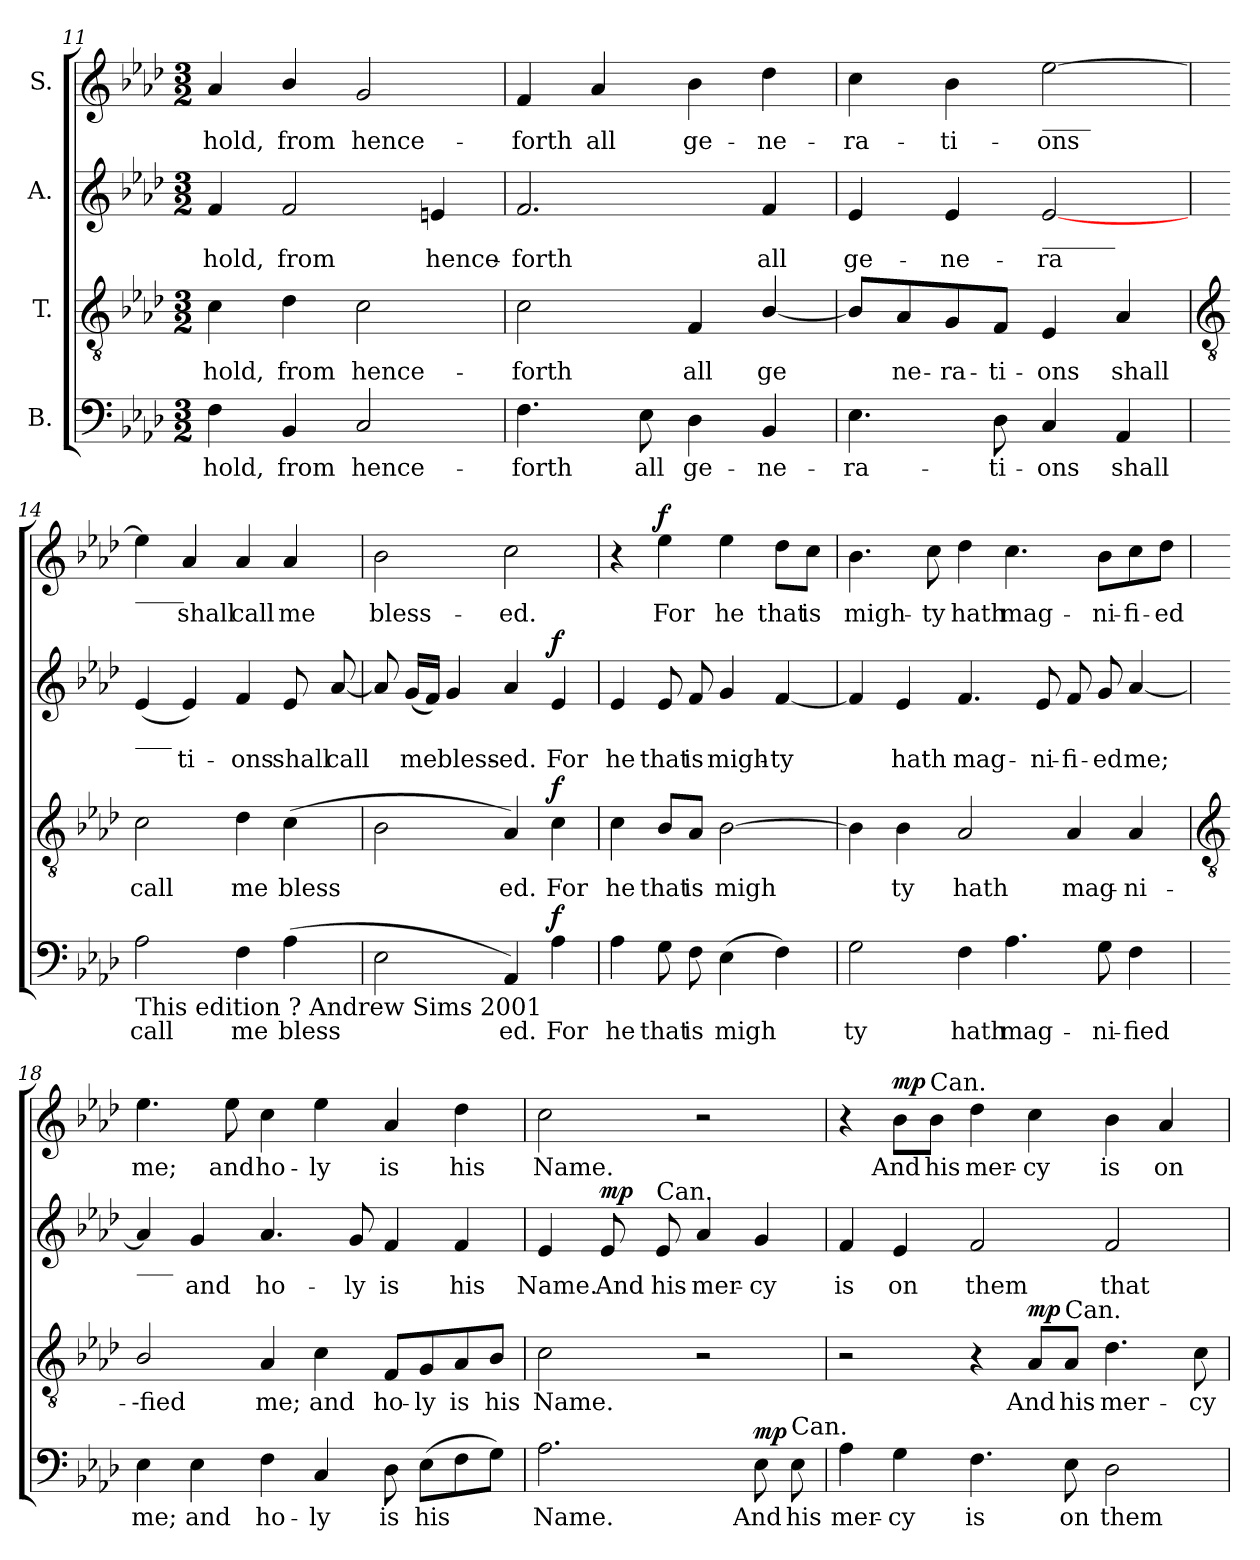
**kern	**text	**dynam	**kern	**text	**dynam	**kern	**text	**dynam	**kern	**text	**dynam
*part4	*part4	*part4	*part3	*part3	*part3	*part2	*part2	*part2	*part1	*part1	*part1
*staff4	*staff4	*staff4	*staff3	*staff3	*staff3	*staff2	*staff2	*staff2	*staff1	*staff1	*staff1
*I"B.	*	*	*I"T.	*	*	*I"A.	*	*	*I"S.	*	*
*clefF4	*	*	*clefGv2	*	*	*clefG2	*	*	*clefG2	*	*
*k[b-e-a-d-]	*	*	*k[b-e-a-d-]	*	*	*k[b-e-a-d-]	*	*	*k[b-e-a-d-]	*	*
*A-:	*	*	*A-:	*	*	*A-:	*	*	*A-:	*	*
*M3/2	*	*	*M3/2	*	*	*M3/2	*	*	*M3/2	*	*
=11	=11	=11	=11	=11	=11	=11	=11	=11	=11	=11	=11
!	!LO:LY:b	!	!	!LO:LY:b	!	!	!LO:LY:b	!	!	!LO:LY:b	!
4F	-hold,	.	4c	-hold,	.	4f	-hold,	.	4a-	-hold,	.
!	!LO:LY:b	!	!	!LO:LY:b	!	!	!LO:LY:b	!	!	!LO:LY:b	!
4BB-	from	.	4d-	from	.	2f	from	.	4b-/	from	.
!	!LO:LY:b	!	!	!LO:LY:b	!	!	!	!	!	!LO:LY:b	!
2C	hence-	.	2c	hence-	.	.	.	.	2g	hence-	.
!	!	!	!	!	!	!	!LO:LY:b	!	!	!	!
.	.	.	.	.	.	4en	hence-	.	.	.	.
=12	=12	=12	=12	=12	=12	=12	=12	=12	=12	=12	=12
!	!LO:LY:b	!	!	!LO:LY:b	!	!	!LO:LY:b	!	!	!LO:LY:b	!
4.F	-forth	.	2c	-forth	.	2.f	-forth	.	4f	-forth	.
!	!	!	!	!	!	!	!	!	!	!LO:LY:b	!
.	.	.	.	.	.	.	.	.	4a-	all	.
!	!LO:LY:b	!	!	!	!	!	!	!	!	!	!
8E-	all	.	.	.	.	.	.	.	.	.	.
!	!LO:LY:b	!	!	!LO:LY:b	!	!	!	!	!	!LO:LY:b	!
4D-	ge-	.	4F	all	.	.	.	.	4b-	ge-	.
!	!LO:LY:b	!	!	!LO:LY:b	!	!	!LO:LY:b	!	!	!LO:LY:b	!
4BB-	-ne-	.	[4B-/	ge	.	4f	all	.	4dd-	-ne-	.
=13	=13	=13	=13	=13	=13	=13	=13	=13	=13	=13	=13
!	!LO:LY:b	!	!	!	!	!	!LO:LY:b	!	!	!LO:LY:b	!
4.E-	-ra-	.	8B-/L]	.	.	4e-	ge-	.	4cc	-ra-	.
!	!	!	!	!LO:LY:b	!	!	!	!	!	!	!
.	.	.	8A-/	ne-	.	.	.	.	.	.	.
!	!	!	!	!LO:LY:b	!	!	!LO:LY:b	!	!	!LO:LY:b	!
.	.	.	8G/	-ra-	.	4e-	-ne-	.	4b-	-ti-	.
!	!LO:LY:b	!	!	!LO:LY:b	!	!	!	!	!	!	!
8D-	-ti-	.	8F/J	-ti-	.	.	.	.	.	.	.
!	!	!	!	!	!	!	!	!	!LO:TX:b:t=____	!	!
!	!	!	!	!	!	!LO:TX:b:t=______	!	!	!	!	!
!	!LO:LY:b	!	!	!LO:LY:b	!	!	!LO:LY:b	!	!	!LO:LY:b	!
4C	-ons	.	4E-	-ons	.	[2e-	-ra	.	[2ee-	-ons	.
!	!LO:LY:b	!	!	!LO:LY:b	!	!	!	!	!	!	!
4AA-	shall	.	4A-	shall	.	.	.	.	.	.	.
!!LO:LB:g=z
=14	=14	=14	=14	=14	=14	=14	=14	=14	=14	=14	=14
*	*	*	*clefGv2	*	*	*	*	*	*	*	*
!	!	!	!	!	!	!	!	!	!LO:TX:b:t=____	!	!
!	!	!	!	!	!	!LO:TX:b:t=___	!	!	!	!	!
!LO:TX:b:t=This edition ? Andrew Sims 2001	!	!	!	!	!	!	!	!	!	!	!
!	!LO:LY:b	!	!	!LO:LY:b	!	!	!	!	!	!	!
2A-	call	.	2c	call	.	(<4e-	.	.	4ee-]	.	.
!	!	!	!	!	!	!	!LO:LY:b	!	!	!LO:LY:b	!
.	.	.	.	.	.	4e-)	ti-	.	4a-	shall	.
!	!LO:LY:b	!	!	!LO:LY:b	!	!	!LO:LY:b	!	!	!LO:LY:b	!
4F	me	.	4d-	me	.	4f	-ons	.	4a-	call	.
!	!LO:LY:b	!	!	!LO:LY:b	!	!	!LO:LY:b	!	!	!LO:LY:b	!
(>4A-	bless	.	(>4c	bless	.	8e-	shall	.	4a-	me	.
!	!	!	!	!	!	!	!LO:LY:b	!	!	!	!
.	.	.	.	.	.	[8a-	call	.	.	.	.
=15	=15	=15	=15	=15	=15	=15	=15	=15	=15	=15	=15
!	!	!	!	!	!	!	!	!	!	!LO:LY:b	!
2E-	.	.	2B-	.	.	8a-]	.	.	2b-	bless-	.
!	!	!	!	!	!	!	!LO:LY:b	!	!	!	!
.	.	.	.	.	.	(<16gLL	me	.	.	.	.
.	.	.	.	.	.	16fJJ)	.	.	.	.	.
!	!	!	!	!	!	!	!LO:LY:b	!	!	!	!
.	.	.	.	.	.	4g	bless-	.	.	.	.
!	!LO:LY:b	!	!	!LO:LY:b	!	!	!LO:LY:b	!	!	!LO:LY:b	!
4AA-)	ed.	.	4A-)	ed.	.	4a-	-ed.	.	2cc	-ed.	.
!	!LO:LY:b	!LO:DY:a	!	!LO:LY:b	!LO:DY:a	!	!LO:LY:b	!LO:DY:a	!	!	!
4A-	For	f	4c	For	f	4e-	For	f	.	.	.
=16	=16	=16	=16	=16	=16	=16	=16	=16	=16	=16	=16
!	!LO:LY:b	!	!	!LO:LY:b	!	!	!LO:LY:b	!	!	!	!
4A-	he	.	4c	he	.	4e-	he	.	4r	.	.
!	!LO:LY:b	!	!	!LO:LY:b	!	!	!LO:LY:b	!	!	!LO:LY:b	!LO:DY:a
8G	that	.	8B-/L	that	.	8e-	that	.	4ee-	For	f
!	!LO:LY:b	!	!	!LO:LY:b	!	!	!LO:LY:b	!	!	!	!
8F	is	.	8A-/J	is	.	8f	is	.	.	.	.
!	!LO:LY:b	!	!	!LO:LY:b	!	!	!LO:LY:b	!	!	!LO:LY:b	!
(>4E-	migh	.	[2B-	migh	.	4g	migh-	.	4ee-	he	.
!	!	!	!	!	!	!	!LO:LY:b	!	!	!LO:LY:b	!
4F)	.	.	.	.	.	[4f	-ty	.	8dd-\L	that	.
!	!	!	!	!	!	!	!	!	!	!LO:LY:b	!
.	.	.	.	.	.	.	.	.	8cc\J	is	.
=17	=17	=17	=17	=17	=17	=17	=17	=17	=17	=17	=17
!	!LO:LY:b	!	!	!	!	!	!	!	!	!LO:LY:b	!
2G	ty	.	4B-]	.	.	4f]	.	.	4.b-	migh-	.
!	!	!	!	!LO:LY:b	!	!	!LO:LY:b	!	!	!	!
.	.	.	4B-	ty	.	4e-	hath	.	.	.	.
!	!	!	!	!	!	!	!	!	!	!LO:LY:b	!
.	.	.	.	.	.	.	.	.	8cc	-ty	.
!	!LO:LY:b	!	!	!LO:LY:b	!	!	!LO:LY:b	!	!	!LO:LY:b	!
4F	hath	.	2A-	hath	.	4.f	mag-	.	4dd-	hath	.
!	!LO:LY:b	!	!	!	!	!	!	!	!	!LO:LY:b	!
4.A-	mag-	.	.	.	.	.	.	.	4.cc	mag-	.
!	!	!	!	!	!	!	!LO:LY:b	!	!	!	!
.	.	.	.	.	.	8e-	-ni-	.	.	.	.
!	!	!	!	!LO:LY:b	!	!	!LO:LY:b	!	!	!	!
.	.	.	4A-	mag-	.	8f	-fi-	.	.	.	.
!	!LO:LY:b	!	!	!	!	!	!LO:LY:b	!	!	!LO:LY:b	!
8G	-ni-	.	.	.	.	8g	-ed	.	8b-\L	-ni-	.
!	!LO:LY:b	!	!	!LO:LY:b	!	!	!LO:LY:b	!	!	!LO:LY:b	!
4F	-fied	.	4A-	-ni-	.	[4a-	me;	.	8cc\	-fi-	.
!	!	!	!	!	!	!	!	!	!	!LO:LY:b	!
.	.	.	.	.	.	.	.	.	8dd-\J	-ed	.
!!LO:LB:g=z
=18	=18	=18	=18	=18	=18	=18	=18	=18	=18	=18	=18
*	*	*	*clefGv2	*	*	*	*	*	*	*	*
!	!	!	!	!	!	!LO:TX:b:t=___	!	!	!	!	!
!	!LO:LY:b	!	!	!LO:LY:b	!	!	!	!	!	!LO:LY:b	!
4E-	me;	.	2B-/	--fied	.	4a-]	.	.	4.ee-	me;	.
!	!LO:LY:b	!	!	!	!	!	!LO:LY:b	!	!	!	!
4E-	and	.	.	.	.	4g	and	.	.	.	.
!	!	!	!	!	!	!	!	!	!	!LO:LY:b	!
.	.	.	.	.	.	.	.	.	8ee-	and	.
!	!LO:LY:b	!	!	!LO:LY:b	!	!	!LO:LY:b	!	!	!LO:LY:b	!
4F	ho-	.	4A-	me;	.	4.a-	ho-	.	4cc	ho-	.
!	!LO:LY:b	!	!	!LO:LY:b	!	!	!	!	!	!LO:LY:b	!
4C	-ly	.	4c	and	.	.	.	.	4ee-	-ly	.
!	!	!	!	!	!	!	!LO:LY:b	!	!	!	!
.	.	.	.	.	.	8g	-ly	.	.	.	.
!	!LO:LY:b	!	!	!LO:LY:b	!	!	!LO:LY:b	!	!	!LO:LY:b	!
8D-	is	.	8F/L	ho-	.	4f	is	.	4a-	is	.
!	!LO:LY:b	!	!	!LO:LY:b	!	!	!	!	!	!	!
(>8E-L	his	.	8G/	-ly	.	.	.	.	.	.	.
!	!	!	!	!LO:LY:b	!	!	!LO:LY:b	!	!	!LO:LY:b	!
8F	.	.	8A-/	is	.	4f	his	.	4dd-	his	.
!	!	!	!	!LO:LY:b	!	!	!	!	!	!	!
8GJ)	.	.	8B-/J	his	.	.	.	.	.	.	.
=19	=19	=19	=19	=19	=19	=19	=19	=19	=19	=19	=19
!	!LO:LY:b	!	!	!LO:LY:b	!	!	!LO:LY:b	!	!	!LO:LY:b	!
2.A-	Name.	.	2c	Name.	.	4e-	Name.	.	2cc	Name.	.
!	!	!	!	!	!	!	!LO:LY:b	!LO:DY:a	!	!	!
.	.	.	.	.	.	8e-	And	mp	.	.	.
!	!	!	!	!	!	!LO:TX:a:t=Can.	!	!	!	!	!
!	!	!	!	!	!	!	!LO:LY:b	!	!	!	!
.	.	.	.	.	.	8e-	his	.	.	.	.
!	!	!	!	!	!	!	!LO:LY:b	!	!	!	!
.	.	.	2r	.	.	4a-	mer-	.	2r	.	.
!	!LO:LY:b	!LO:DY:a	!	!	!	!	!LO:LY:b	!	!	!	!
8E-	And	mp	.	.	.	4g	-cy	.	.	.	.
!LO:TX:a:t=Can.	!	!	!	!	!	!	!	!	!	!	!
!	!LO:LY:b	!	!	!	!	!	!	!	!	!	!
8E-	his	.	.	.	.	.	.	.	.	.	.
=20	=20	=20	=20	=20	=20	=20	=20	=20	=20	=20	=20
!	!LO:LY:b	!	!	!	!	!	!LO:LY:b	!	!	!	!
4A-	mer-	.	2r	.	.	4f	is	.	4r	.	.
!	!LO:LY:b	!	!	!	!	!	!LO:LY:b	!	!	!LO:LY:b	!LO:DY:a
4G	-cy	.	.	.	.	4e-	on	.	8b-\L	And	mp
!	!	!	!	!	!	!	!	!	!LO:TX:a:t=Can.	!	!
!	!	!	!	!	!	!	!	!	!	!LO:LY:b	!
.	.	.	.	.	.	.	.	.	8b-\J	his	.
!	!LO:LY:b	!	!	!	!	!	!LO:LY:b	!	!	!LO:LY:b	!
4.F	is	.	4r	.	.	2f	them	.	4dd-	mer-	.
!	!	!	!	!LO:LY:b	!LO:DY:a	!	!	!	!	!LO:LY:b	!
.	.	.	8A-/L	And	mp	.	.	.	4cc	-cy	.
!	!	!	!LO:TX:a:t=Can.	!	!	!	!	!	!	!	!
!	!LO:LY:b	!	!	!LO:LY:b	!	!	!	!	!	!	!
8E-	on	.	8A-/J	his	.	.	.	.	.	.	.
!	!LO:LY:b	!	!	!LO:LY:b	!	!	!LO:LY:b	!	!	!LO:LY:b	!
2D-	them	.	4.d-	mer-	.	2f	that	.	4b-	is	.
!	!	!	!	!	!	!	!	!	!	!LO:LY:b	!
.	.	.	.	.	.	.	.	.	4a-	on	.
!	!	!	!	!LO:LY:b	!	!	!	!	!	!	!
.	.	.	8c	-cy	.	.	.	.	.	.	.
=	=	=	=	=	=	=	=	=	=	=	=
*-	*-	*-	*-	*-	*-	*-	*-	*-	*-	*-	*-
